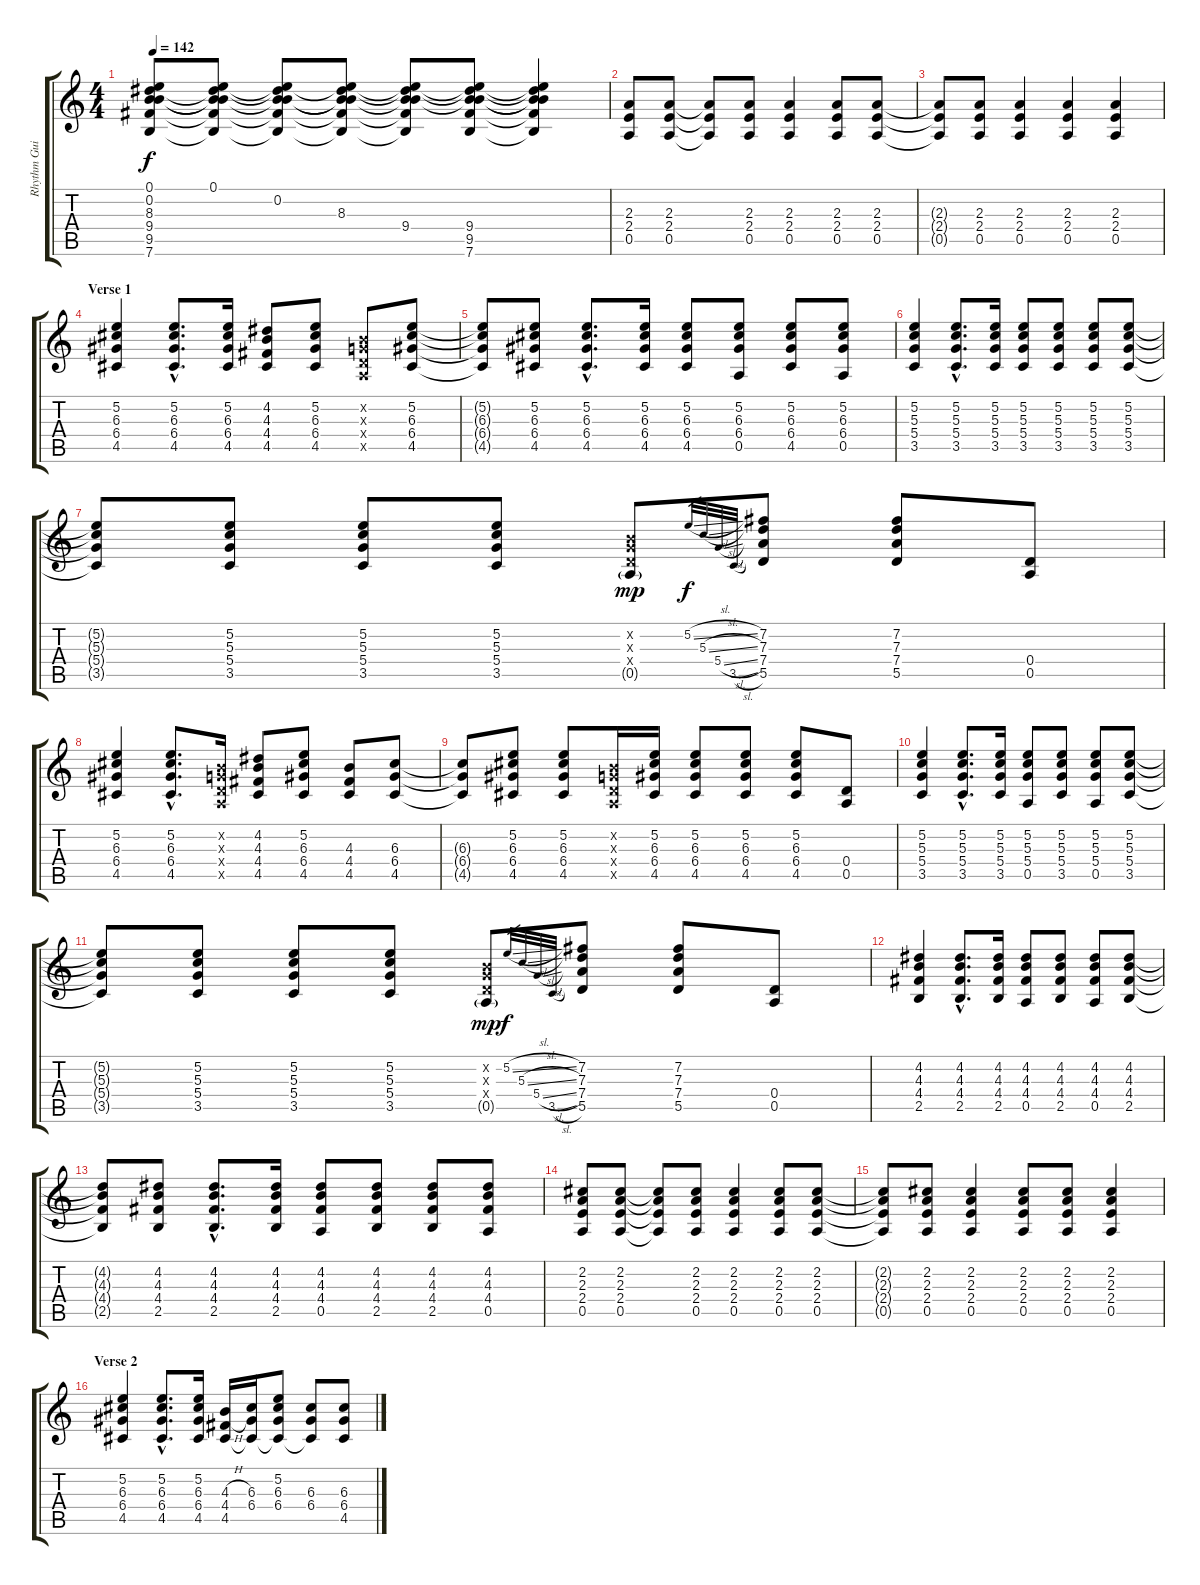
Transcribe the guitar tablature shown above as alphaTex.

\track ("Rhythm Guitar 1" "Rhythm Gui") {instrument overdrivenguitar}
\staff {score tabs}
\tuning (E4 B3 G3 D3 A2 E2) {hide}
\ts (4 4)
\tempo 142
\clef g2
\ks c
(0.1{t} 0.2{t} 8.3{t} 9.4{t} 9.5{t} 7.6{t}).8{dy f} (0.1 0.2{t} 8.3{t} 9.4{t} 9.5{t} 7.6{t}).8 (0.1{t} 0.2 8.3{t} 9.4{t} 9.5{t} 7.6{t}).8 (0.1{t} 0.2{t} 8.3 9.4{t} 9.5{t} 7.6{t}).8 (0.1{t} 0.2{t} 8.3{t} 9.4 9.5{t} 7.6{t}).8 (0.1{t} 0.2{t} 8.3{t} 9.4 9.5 7.6).8 (0.1{t} 0.2{t} 8.3{t} 9.4{t} 9.5{t} 7.6{t}).4 |
(2.3 2.4 0.5).8 (2.3 2.4 0.5).8 (2.3{t} 2.4{t} 0.5{t}).8 (2.3 2.4 0.5).8 (2.3 2.4 0.5).4 (2.3 2.4 0.5).8 (2.3 2.4 0.5).8 |
(2.3{t} 2.4{t} 0.5{t}).8 (2.3 2.4 0.5).8 (2.3 2.4 0.5).4 (2.3 2.4 0.5).4 (2.3 2.4 0.5).4 |
\section ("" "Verse 1")
(5.2 6.3 6.4 4.5).4{balance 8} (5.2{hac} 6.3{hac} 6.4{hac} 4.5{hac}).8{d} (5.2 6.3 6.4 4.5).16 (4.2 4.3 4.4 4.5).8 (5.2 6.3 6.4 4.5).8 (0.2{x} 0.3{x} 0.4{x} 0.5{x}).8 (5.2 6.3 6.4 4.5).8 |
(5.2{t} 6.3{t} 6.4{t} 4.5{t}).8{balance 8} (5.2 6.3 6.4 4.5).8 (5.2{hac} 6.3{hac} 6.4{hac} 4.5{hac}).8{d} (5.2 6.3 6.4 4.5).16 (5.2 6.3 6.4 4.5).8 (5.2 6.3 6.4 0.5).8 (5.2 6.3 6.4 4.5).8 (5.2 6.3 6.4 0.5).8 |
(5.2 5.3 5.4 3.5).4{balance 8} (5.2{hac} 5.3{hac} 5.4{hac} 3.5{hac}).8{d} (5.2 5.3 5.4 3.5).16 (5.2 5.3 5.4 3.5).8 (5.2 5.3 5.4 3.5).8 (5.2 5.3 5.4 3.5).8 (5.2 5.3 5.4 3.5).8 |
(5.2{t} 5.3{t} 5.4{t} 3.5{t}).8{balance 8} (5.2 5.3 5.4 3.5).8 (5.2 5.3 5.4 3.5).8 (5.2 5.3 5.4 3.5).8 (0.2{x} 0.3{x} 0.4{x} 0.5{g}).8{dy mp} 5.2{sl}.32{gr dy f} 5.3{sl}.32{gr} 5.4{sl}.32{gr} 3.5{sl}.32{gr} (7.2 7.3 7.4 5.5).8 (7.2 7.3 7.4 5.5).8 (0.4 0.5).8 |
(5.2 6.3 6.4 4.5).4{balance 8} (5.2{hac} 6.3{hac} 6.4{hac} 4.5{hac}).8{d} (0.2{x} 0.3{x} 0.4{x} 0.5{x}).16 (4.2 4.3 4.4 4.5).8 (5.2 6.3 6.4 4.5).8 (4.3 4.4 4.5).8 (6.3 6.4 4.5).8 |
(6.3{t} 6.4{t} 4.5{t}).8{balance 8} (5.2 6.3 6.4 4.5).8 (5.2 6.3 6.4 4.5).8 (0.2{x} 0.3{x} 0.4{x} 0.5{x}).16 (5.2 6.3 6.4 4.5).16 (5.2 6.3 6.4 4.5).8 (5.2 6.3 6.4 4.5).8 (5.2 6.3 6.4 4.5).8 (0.4 0.5).8 |
(5.2 5.3 5.4 3.5).4{balance 8} (5.2{hac} 5.3{hac} 5.4{hac} 3.5{hac}).8{d} (5.2 5.3 5.4 3.5).16 (5.2 5.3 5.4 0.5).8 (5.2 5.3 5.4 3.5).8 (5.2 5.3 5.4 0.5).8 (5.2 5.3 5.4 3.5).8 |
(5.2{t} 5.3{t} 5.4{t} 3.5{t}).8{balance 8} (5.2 5.3 5.4 3.5).8 (5.2 5.3 5.4 3.5).8 (5.2 5.3 5.4 3.5).8 (0.2{x} 0.3{x} 0.4{x} 0.5{g}).8{dy mp} 5.2{sl}.32{gr dy f} 5.3{sl}.32{gr} 5.4{sl}.32{gr} 3.5{sl}.32{gr} (7.2 7.3 7.4 5.5).8 (7.2 7.3 7.4 5.5).8 (0.4 0.5).8 |
(4.2 4.3 4.4 2.5).4{balance 8} (4.2{hac} 4.3{hac} 4.4{hac} 2.5{hac}).8{d} (4.2 4.3 4.4 2.5).16 (4.2 4.3 4.4 0.5).8 (4.2 4.3 4.4 2.5).8 (4.2 4.3 4.4 0.5).8 (4.2 4.3 4.4 2.5).8 |
(4.2{t} 4.3{t} 4.4{t} 2.5{t}).8{balance 8} (4.2 4.3 4.4 2.5).8 (4.2{hac} 4.3{hac} 4.4{hac} 2.5{hac}).8{d} (4.2 4.3 4.4 2.5).16 (4.2 4.3 4.4 0.5).8 (4.2 4.3 4.4 2.5).8 (4.2 4.3 4.4 2.5).8 (4.2 4.3 4.4 0.5).8 |
(2.2 2.3 2.4 0.5).8{balance 8} (2.2 2.3 2.4 0.5).8 (2.2{t} 2.3{t} 2.4{t} 0.5{t}).8 (2.2 2.3 2.4 0.5).8 (2.2 2.3 2.4 0.5).4 (2.2 2.3 2.4 0.5).8 (2.2 2.3 2.4 0.5).8 |
(2.2{t} 2.3{t} 2.4{t} 0.5{t}).8{balance 8} (2.2 2.3 2.4 0.5).8 (2.2 2.3 2.4 0.5).4 (2.2 2.3 2.4 0.5).8 (2.2 2.3 2.4 0.5).8 (2.2 2.3 2.4 0.5).4 |
\section ("" "Verse 2")
(5.2 6.3 6.4 4.5).4{balance 8} (5.2{hac} 6.3{hac} 6.4{hac} 4.5{hac}).8{d} (5.2 6.3 6.4 4.5).16 (4.3{h} 4.4{h} 4.5).16 (6.3 6.4 4.5{t}).16 (5.2 6.3 6.4 4.5{t}).8 (6.3 6.4 4.5{t}).8 (6.3 6.4 4.5).8
